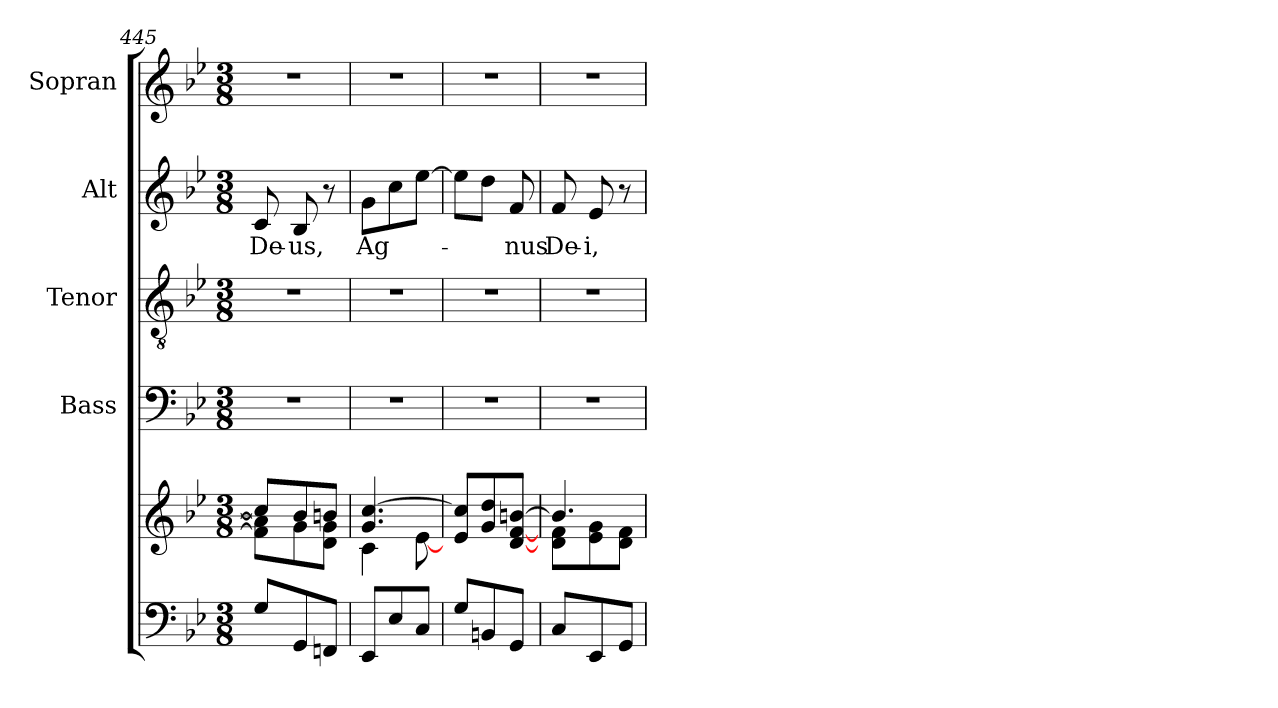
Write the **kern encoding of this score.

**kern	**kern	**kern	**kern	**kern	**text	**kern
*part5	*part5	*part4	*part3	*part2	*part2	*part1
*staff6	*staff5	*staff4	*staff3	*staff2	*staff2	*staff1
*	*	*I"Bass	*I"Tenor	*I"Alt	*	*I"Sopran
*	*	*I'B.	*I'T.	*I'A.	*	*I'S.
*clefF4	*clefG2	*clefF4	*clefGv2	*clefG2	*	*clefG2
*k[b-e-]	*k[b-e-]	*k[b-e-]	*k[b-e-]	*k[b-e-]	*	*k[b-e-]
*B-:	*B-:	*B-:	*B-:	*B-:	*	*B-:
*M3/8	*M3/8	*M3/8	*M3/8	*M3/8	*	*M3/8
=445	=445	=445	=445	=445	=445	=445
*	*^	*	*	*	*	*
!	!	!	!	!	!	!LO:LY:b	!
8G/L	8cc/L]	8f#\] 8a\]L	4.r	4.r	8c/	De-	4.r
!	!	!	!	!	!	!LO:LY:b	!
8GG/	8b-/	8g\	.	.	8B-/	-us,	.
8FFn/J	8bn/J	8d\ 8g\J	.	.	8r	.	.
=446	=446	=446	=446	=446	=446	=446	=446
!	!	!	!	!	!	!LO:LY:b	!
8EE-/L	4.g/ [>4.cc/	4c\	4.r	4.r	8g\L	Ag-	4.r
8E-/	.	.	.	.	8cc\	.	.
8C/J	.	[<8e-\	.	.	[8ee-\J	.	.
*	*v	*v	*	*	*	*	*
!!LO:PB:g=z
=447	=447	=447	=447	=447	=447	=447
8G/L	8e-/ 8cc/]L	4.r	4.r	8ee-\L]	.	4.r
8BBn/	8g/ 8dd/	.	.	8dd\J	.	.
!	!	!	!	!	!LO:LY:b	!
8GG/J	[8d/ [8f/ [8bn/J	.	.	8f/	-nus	.
=448	=448	=448	=448	=448	=448	=448
*	*^	*	*	*	*	*
!	!	!	!	!	!	!LO:LY:b	!
8C/L	4.b/]	8d\ 8f\L	4.r	4.r	8f/	De-	4.r
!	!	!	!	!	!	!LO:LY:b	!
8EE-/	.	8e-\ 8g\	.	.	8e-/	-i,	.
8GG/J	.	8d\ 8f\J	.	.	8r	.	.
*	*v	*v	*	*	*	*	*
=	=	=	=	=	=	=
*-	*-	*-	*-	*-	*-	*-
